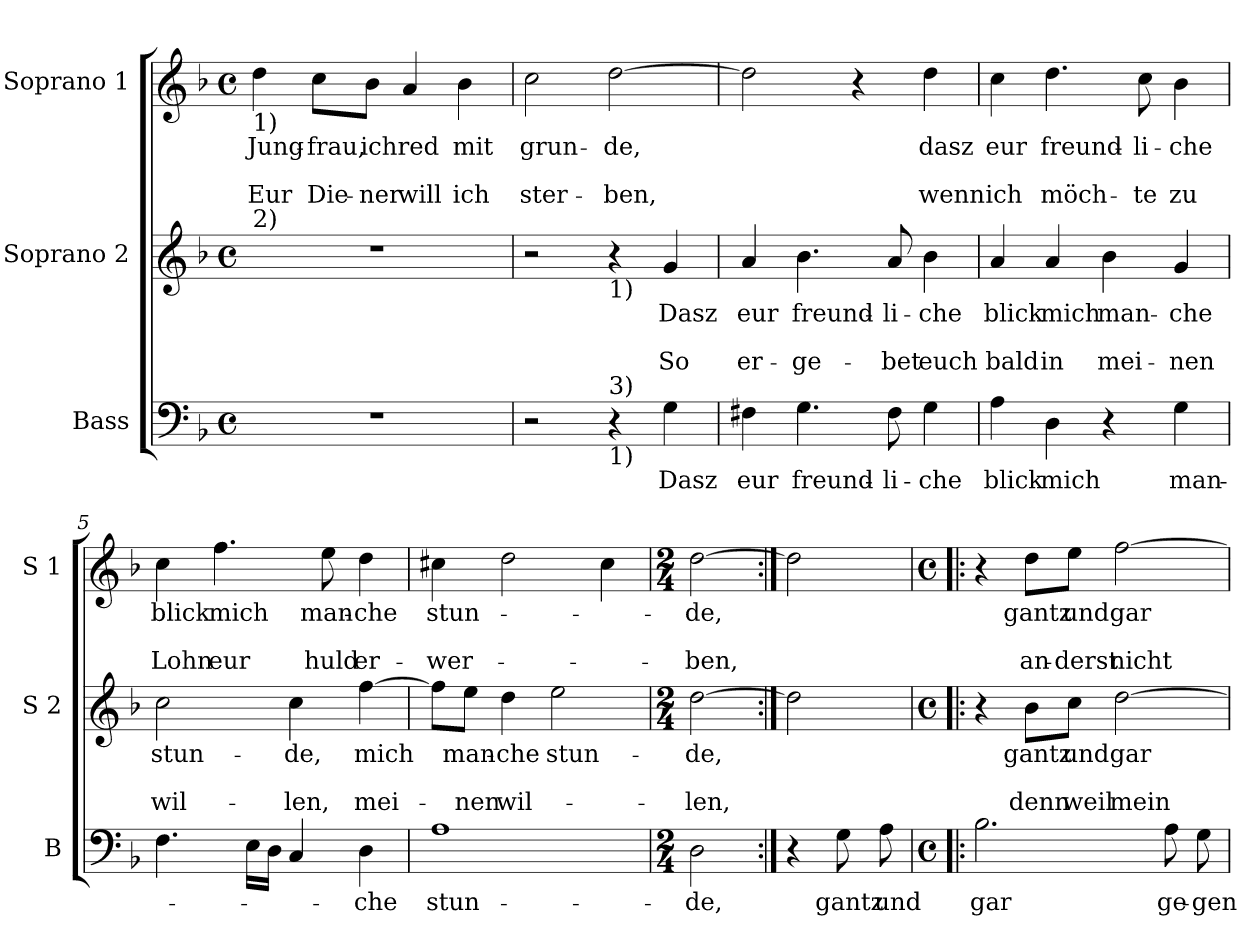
**kern	**text	**kern	**text	**text	**text	**kern	**text	**text	**text
*part3	*part3	*part2	*part2	*part2	*part2	*part1	*part1	*part1	*part1
*staff3	*staff3	*staff2	*staff2	*staff2	*staff2	*staff1	*staff1	*staff1	*staff1
*I"Bass	*	*I"Soprano 2	*	*	*	*I"Soprano 1	*	*	*
*I'B	*	*I'S 2	*	*	*	*I'S 1	*	*	*
*clefF4	*	*clefG2	*	*	*	*clefG2	*	*	*
*k[b-]	*	*k[b-]	*	*	*	*k[b-]	*	*	*
*F:	*	*F:	*	*	*	*F:	*	*	*
*M4/4	*	*M4/4	*	*	*	*M4/4	*	*	*
*met(c)	*	*met(c)	*	*	*	*met(c)	*	*	*
=1	=1	=1	=1	=1	=1	=1	=1	=1	=1
!	!	!	!	!	!	!LO:TX:b:t=1)	!	!	!
!	!	!LO:TX:a:t=2)	!	!	!	!	!	!	!
!	!	!	!	!	!	!	!LO:LY:b	!	!LO:LY:b
1r	.	1r	.	.	.	4dd\	Jung-	.	Eur
!	!	!	!	!	!	!	!LO:LY:b	!	!LO:LY:b
.	.	.	.	.	.	8cc\L	-frau,	.	Die-
!	!	!	!	!	!	!	!LO:LY:b	!	!LO:LY:b
.	.	.	.	.	.	8b-\J	ich	.	-ner
!	!	!	!	!	!	!	!LO:LY:b	!	!LO:LY:b
.	.	.	.	.	.	4a/	red	.	will
!	!	!	!	!	!	!	!LO:LY:b	!	!LO:LY:b
.	.	.	.	.	.	4b-\	mit	.	ich
=2	=2	=2	=2	=2	=2	=2	=2	=2	=2
!	!	!	!	!	!	!	!LO:LY:b	!	!LO:LY:b
2r	.	2r	.	.	.	2cc\	grun-	.	ster-
!	!	!LO:TX:b:t=1)	!	!	!	!	!	!	!
!LO:TX:a:t=3)	!	!	!	!	!	!	!	!	!
!LO:TX:b:t=1)	!	!	!	!	!	!	!	!	!
!	!	!	!	!	!	!	!LO:LY:b	!	!LO:LY:b
4r	.	4r	.	.	.	[2dd\	-de,	.	-ben,
!	!LO:LY:b	!	!LO:LY:b	!	!LO:LY:b	!	!	!	!
4G\	Dasz	4g/	Dasz	.	So	.	.	.	.
=3	=3	=3	=3	=3	=3	=3	=3	=3	=3
!	!LO:LY:b	!	!LO:LY:b	!	!LO:LY:b	!	!	!	!
4F#X\	eur	4a/	eur	.	er-	2dd\]	.	.	.
!	!LO:LY:b	!	!LO:LY:b	!	!LO:LY:b	!	!	!	!
4.G\	freund-	4.b-\	freund-	.	-ge-	.	.	.	.
.	.	.	.	.	.	4r	.	.	.
!	!LO:LY:b	!	!LO:LY:b	!	!LO:LY:b	!	!	!	!
8F#\	-li-	8a/	-li-	.	-bet	.	.	.	.
!	!LO:LY:b	!	!LO:LY:b	!	!LO:LY:b	!	!LO:LY:b	!	!LO:LY:b
4G\	-che	4b-\	-che	.	euch	4dd\	dasz	.	wenn
=4	=4	=4	=4	=4	=4	=4	=4	=4	=4
!	!LO:LY:b	!	!LO:LY:b	!	!LO:LY:b	!	!LO:LY:b	!	!LO:LY:b
4A\	blick	4a/	blick	.	bald	4cc\	eur	.	ich
!	!LO:LY:b	!	!LO:LY:b	!	!LO:LY:b	!	!LO:LY:b	!	!LO:LY:b
4D\	mich	4a/	mich	.	in	4.dd\	freund-	.	möch-
!	!	!	!LO:LY:b	!	!LO:LY:b	!	!	!	!
4r	.	4b-\	man-	.	mei-	.	.	.	.
!	!	!	!	!	!	!	!LO:LY:b	!	!LO:LY:b
.	.	.	.	.	.	8cc\	-li-	.	-te
!	!LO:LY:b	!	!LO:LY:b	!	!LO:LY:b	!	!LO:LY:b	!	!LO:LY:b
4G\	man-	4g/	-che	.	-nen	4b-\	-che	.	zu
!!LO:LB:g=z
=5	=5	=5	=5	=5	=5	=5	=5	=5	=5
!	!	!	!LO:LY:b	!	!LO:LY:b	!	!LO:LY:b	!	!LO:LY:b
4.F\	.	2cc\	stun-	.	wil-	4cc\	blick	.	Lohn
!	!	!	!	!	!	!	!LO:LY:b	!	!LO:LY:b
.	.	.	.	.	.	4.ff\	mich	.	eur
16E\LL	.	.	.	.	.	.	.	.	.
16D\JJ	.	.	.	.	.	.	.	.	.
!	!	!	!LO:LY:b	!	!LO:LY:b	!	!	!	!
4C/	.	4cc\	-de,	.	-len,	.	.	.	.
!	!	!	!	!	!	!	!LO:LY:b	!	!LO:LY:b
.	.	.	.	.	.	8ee\	man-	.	huld
!	!LO:LY:b	!	!LO:LY:b	!	!LO:LY:b	!	!LO:LY:b	!	!LO:LY:b
4D\	-che	[4ff\	mich	.	mei-	4dd\	-che	.	er-
=6	=6	=6	=6	=6	=6	=6	=6	=6	=6
!	!LO:LY:b	!	!	!	!	!	!LO:LY:b	!	!LO:LY:b
1A	stun-	8ff\L]	.	.	.	4cc#X\	stun-	.	-wer-
!	!	!	!LO:LY:b	!	!LO:LY:b	!	!	!	!
.	.	8ee\J	man-	.	-nen	.	.	.	.
!	!	!	!LO:LY:b	!	!LO:LY:b	!	!	!	!
.	.	4dd\	-che	.	wil-	2dd\	.	.	.
!	!	!	!LO:LY:b	!	!	!	!	!	!
.	.	2ee\	stun-	.	.	.	.	.	.
.	.	.	.	.	.	4cc#\	.	.	.
=7	=7	=7	=7	=7	=7	=7	=7	=7	=7
*M2/4	*	*M2/4	*	*	*	*M2/4	*	*	*
!	!LO:LY:b	!	!LO:LY:b	!	!LO:LY:b	!	!LO:LY:b	!	!LO:LY:b
2D\	-de,	[2dd\	-de,	.	-len,	[2dd\	-de,	.	-ben,
=8:|!	=8:|!	=8:|!	=8:|!	=8:|!	=8:|!	=8:|!	=8:|!	=8:|!	=8:|!
4r	.	2dd\]	.	.	.	2dd\]	.	.	.
!	!LO:LY:b	!	!	!	!	!	!	!	!
8G\	gantz	.	.	.	.	.	.	.	.
!	!LO:LY:b	!	!	!	!	!	!	!	!
8A\	und	.	.	.	.	.	.	.	.
!!LO:PB:g=z
=9!|:	=9!|:	=9!|:	=9!|:	=9!|:	=9!|:	=9!|:	=9!|:	=9!|:	=9!|:
*M4/4	*	*M4/4	*	*	*	*M4/4	*	*	*
*met(c)	*	*met(c)	*	*	*	*met(c)	*	*	*
!	!LO:LY:b	!	!	!	!	!	!	!	!
2.B-\	gar	4r	.	.	.	4r	.	.	.
!	!	!	!LO:LY:b	!	!LO:LY:b	!	!LO:LY:b	!	!LO:LY:b
.	.	8b-\L	gantz	.	denn	8dd\L	gantz	.	an-
!	!	!	!LO:LY:b	!	!LO:LY:b	!	!LO:LY:b	!	!LO:LY:b
.	.	8cc\J	und	.	weil	8ee\J	und	.	-derst
!	!	!	!LO:LY:b	!	!LO:LY:b	!	!LO:LY:b	!	!LO:LY:b
.	.	[2dd\	gar	.	mein	[2ff\	gar	.	nicht
!	!LO:LY:b	!	!	!	!	!	!	!	!
8A\	ge-	.	.	.	.	.	.	.	.
!	!LO:LY:b	!	!	!	!	!	!	!	!
8G\	-gen	.	.	.	.	.	.	.	.
=	=	=	=	=	=	=	=	=	=
*-	*-	*-	*-	*-	*-	*-	*-	*-	*-
